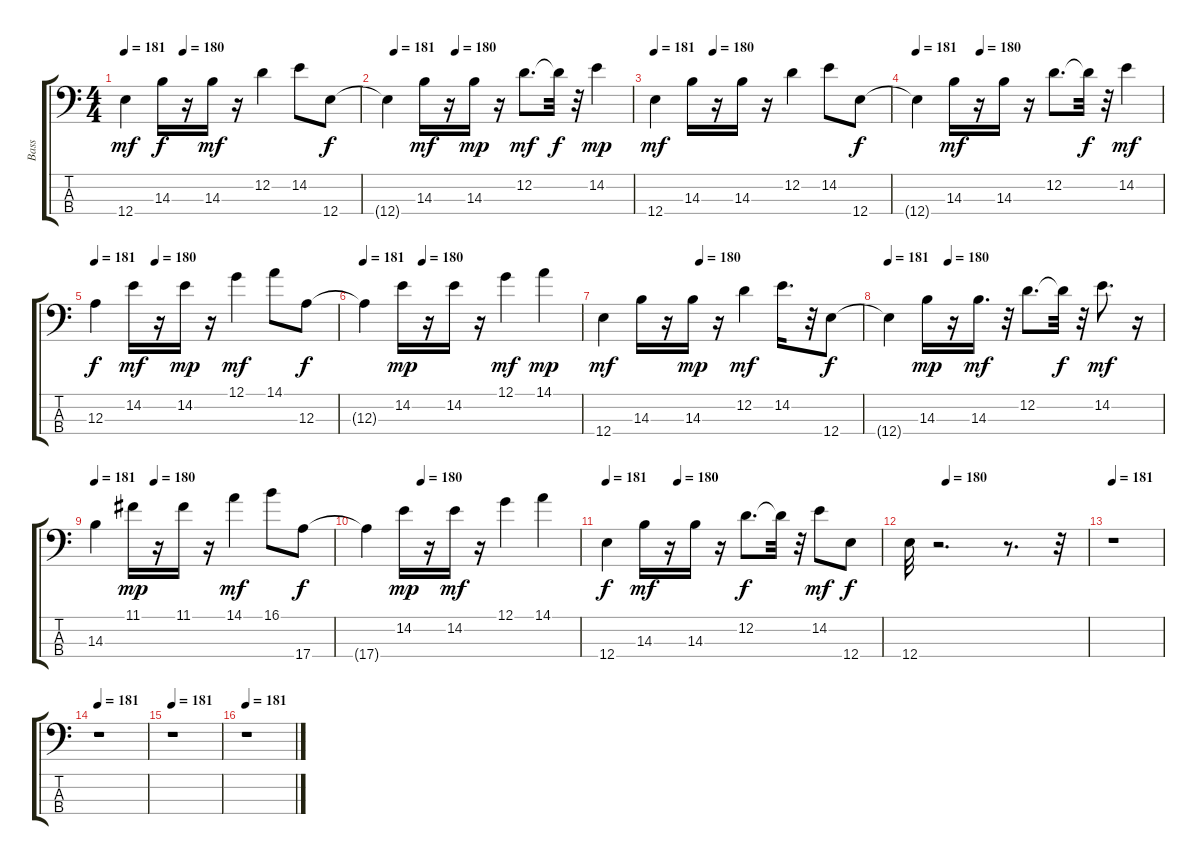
\track ("Bass" "Bass") {instrument fretlessbass}
\staff {score tabs}
\tuning (G2 D2 A1 E1) {hide}
\ts (4 4)
\tempo 181
\tempo (180 0.25)
\clef f4
\ks c
12.4.4{dy mf} 14.3.16{dy f} r.16 14.3.16{dy mf} r.16 12.2.4 14.2.8 12.4.8{dy f} |
\tempo (181 0.03125)
\tempo (180 0.28125)
12.4{t}.4 14.3.16{dy mf} r.16 14.3.16{dy mp} r.16 12.2.8{d dy mf} 12.2{t}.32{dy f} r.32 14.2.4{dy mp} |
\tempo 181
\tempo (180 0.25)
12.4.4{dy mf} 14.3.16 r.16 14.3.16 r.16 12.2.4 14.2.8 12.4.8{dy f} |
\tempo 181
\tempo (180 0.2604166666666667)
12.4{t}.4 14.3.16{dy mf} r.16 14.3.16 r.16 12.2.8{d} 12.2{t}.32{dy f} r.32 14.2.4{dy mf} |
\tempo 181
\tempo (180 0.25)
12.3.4{dy f} 14.2.16{dy mf} r.16 14.2.16{dy mp} r.16 12.1.4{dy mf} 14.1.8 12.3.8{dy f} |
\tempo 181
\tempo (180 0.2708333333333333)
12.3{t}.4 14.2.16{dy mp} r.16 14.2.16 r.16 12.1.4{dy mf} 14.1.4{dy mp} |
\tempo (180 0.375)
12.4.4{dy mf} 14.3.16 r.16 14.3.16{dy mp} r.16 12.2.4{dy mf} 14.2.16{d} r.32 12.4.8{dy f} |
\tempo 181
\tempo (180 0.21875)
12.4{t}.4 14.3.16{dy mp} r.16 14.3.16{d dy mf} r.32 12.2.8{d} 12.2{t}.32{dy f} r.32 14.2.8{d dy mf} r.16 |
\tempo 181
\tempo (180 0.25)
14.3.4 11.1.16{dy mp} r.16 11.1.16 r.16 14.1.4{dy mf} 16.1.8 17.4.8{dy f} |
\tempo (180 0.2604166666666667)
17.4{t}.4 14.2.16{dy mp} r.16 14.2.16{dy mf} r.16 12.1.4 14.1.4 |
\tempo 181
\tempo (180 0.2604166666666667)
12.4.4{dy f} 14.3.16{dy mf} r.16 14.3.16 r.16 12.2.8{d dy f} 12.2{t}.32 r.32 14.2.8{dy mf} 12.4.8{dy f} |
\tempo (180 0.20833333333333334)
12.4.32 r.2{d} r.8{d} r.32 |
\tempo 181
r.1 |
\tempo 181
r.1 |
\tempo 181
r.1 |
\tempo 181
r.1
